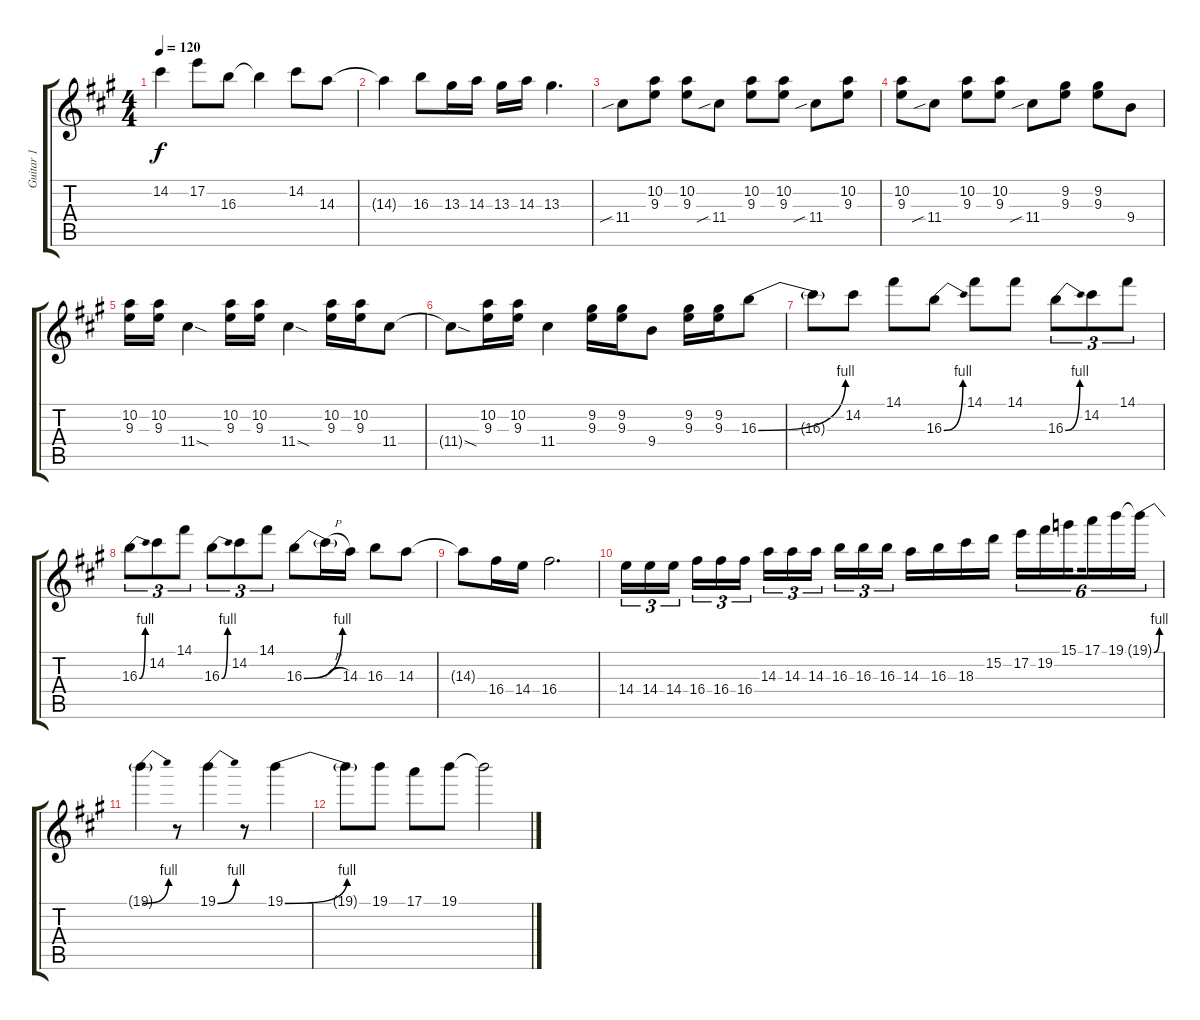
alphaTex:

\track ("Guitar 1" "Guitar 1") {instrument overdrivenguitar}
\staff {score tabs}
\tuning (E4 B3 G3 D3 A2 E2) {hide}
\ts (4 4)
\tempo 120
\clef g2
\ks a
14.2{t}.4{dy f} 17.2.8 16.3.8 16.3{t}.4 14.2.8 14.3.8 |
14.3{t}.4 16.3.8 13.3.16 14.3.16 13.3.16 14.3.16 13.3.4{d} |
11.4{sib}.8 (10.2 9.3).8 (10.2 9.3).8 11.4{sib}.8 (10.2 9.3).8 (10.2 9.3).8 11.4{sib}.8 (10.2 9.3).8 |
(10.2 9.3).8 11.4{sib}.8 (10.2 9.3).8 (10.2 9.3).8 11.4{sib}.8 (9.2 9.3).8 (9.2 9.3).8 9.4.8 |
(10.2 9.3).16 (10.2 9.3).16 11.4{sod}.4 (10.2 9.3).16 (10.2 9.3).16 11.4{sod}.4 (10.2 9.3).16 (10.2 9.3).16 11.4.8 |
11.4{sod t}.8 (10.2 9.3).16 (10.2 9.3).16 11.4.4 (9.2 9.3).16 (9.2 9.3).16 9.4.8 (9.2 9.3).16 (9.2 9.3).16 16.3{be (bend 0 0 60 4)}.8 |
16.3{t}.8 14.2.8 14.1.8 16.3{be (bend 0 0 60 4)}.8 14.1.8 14.1.8 16.3{be (bend 0 0 60 4)}.8{tu (3 2)} 14.2.8{tu (3 2)} 14.1.8{tu (3 2)} |
16.3{be (bend 0 0 60 4)}.8{tu (3 2)} 14.2.8{tu (3 2)} 14.1.8{tu (3 2)} 16.3{be (bend 0 0 60 4)}.8{tu (3 2)} 14.2.8{tu (3 2)} 14.1.8{tu (3 2)} 16.3{be (bend 0 0 60 4)}.8 16.3{h t}.16 14.3.16 16.3.8 14.3.8 |
14.3{t}.8 16.4.16 14.4.16 16.4.2{d} |
14.4.16{tu (3 2)} 14.4.16{tu (3 2)} 14.4.16{tu (3 2) beam splitsecondary} 16.4.16{tu (3 2)} 16.4.16{tu (3 2)} 16.4.16{tu (3 2)} 14.3.16{tu (3 2)} 14.3.16{tu (3 2)} 14.3.16{tu (3 2) beam splitsecondary} 16.3.16{tu (3 2)} 16.3.16{tu (3 2)} 16.3.16{tu (3 2)} 14.3.16 16.3.16 18.3.16 15.2.16 17.2.16{tu (6 4)} 19.2.16{tu (6 4)} 15.1.16{tu (6 4) beam splitsecondary} 17.1.16{tu (6 4)} 19.1.16{tu (6 4)} 19.1{be (bend 0 0 60 4) t}.16{tu (6 4)} |
19.1{be (bend 0 0 60 4) t}.4 r.8 19.1{be (bend 0 0 60 4)}.4 r.8 19.1{be (bend 0 0 60 4)}.4 |
19.1{be (hold 40 0 60 0) t}.8 19.1.8 17.1.8 19.1.8 19.1{t}.2
